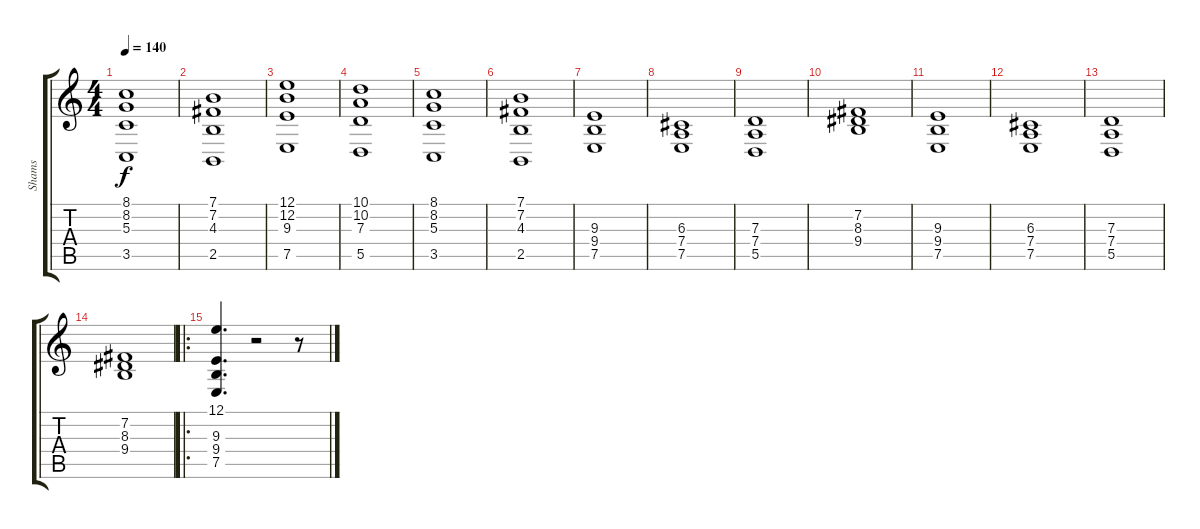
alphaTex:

\track ("Shams" "Shams") {instrument stringensemble1}
\staff {score tabs}
\tuning (E4 B3 G3 D3 A2 E2) {hide}
\ts (4 4)
\tempo 140
\clef g2
\ks c
(8.1 8.2 5.3 3.5).1{dy f} |
(7.1 7.2 4.3 2.5).1 |
(12.1 12.2 9.3 7.5).1 |
(10.1 10.2 7.3 5.5).1 |
(8.1 8.2 5.3 3.5).1 |
(7.1 7.2 4.3 2.5).1 |
(9.3 9.4 7.5).1 |
(6.3 7.4 7.5).1 |
(7.3 7.4 5.5).1 |
(7.2 8.3 9.4).1 |
(9.3 9.4 7.5).1 |
(6.3 7.4 7.5).1 |
(7.3 7.4 5.5).1 |
(7.2 8.3 9.4).1 |
\ro
(12.1 9.3 9.4 7.5).4{d} r.2 r.8
